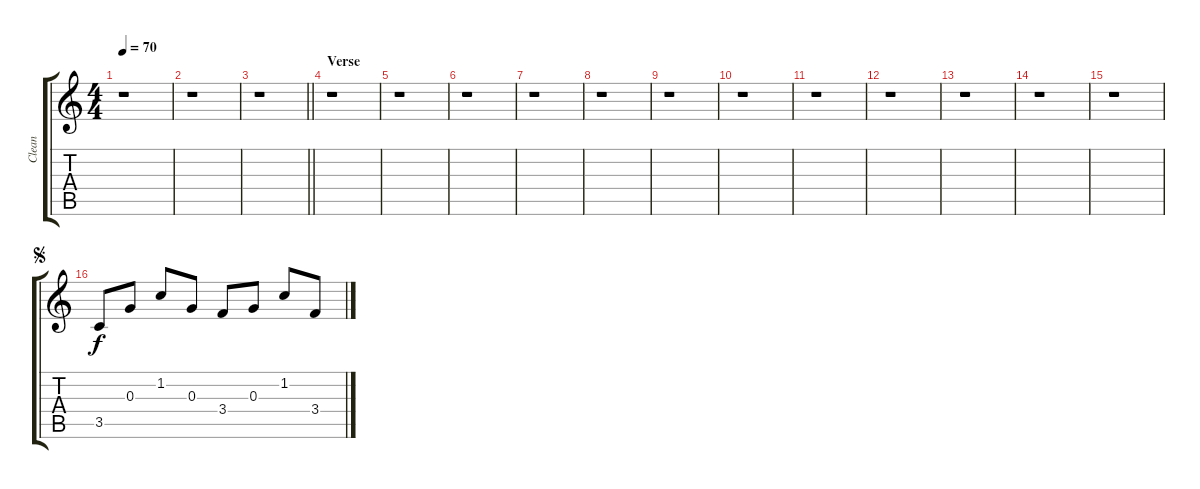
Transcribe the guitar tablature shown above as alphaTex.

\track ("Clean" "Clean") {instrument electricguitarclean}
\staff {score tabs}
\tuning (E4 B3 G3 D3 A2 E2) {hide}
\ts (4 4)
\tempo 70
\clef g2
\ks c
r.1{dy f instrument electricguitarclean} |
r.1 |
\barLineRight lightlight
r.1 |
\section ("" "Verse")
r.1 |
r.1 |
r.1 |
r.1 |
r.1 |
r.1 |
r.1 |
r.1 |
r.1 |
r.1 |
r.1 |
r.1 |
\jump segno
3.5.8{instrument acousticguitarnylon} 0.3.8 1.2.8 0.3.8 3.4.8 0.3.8 1.2.8 3.4.8
